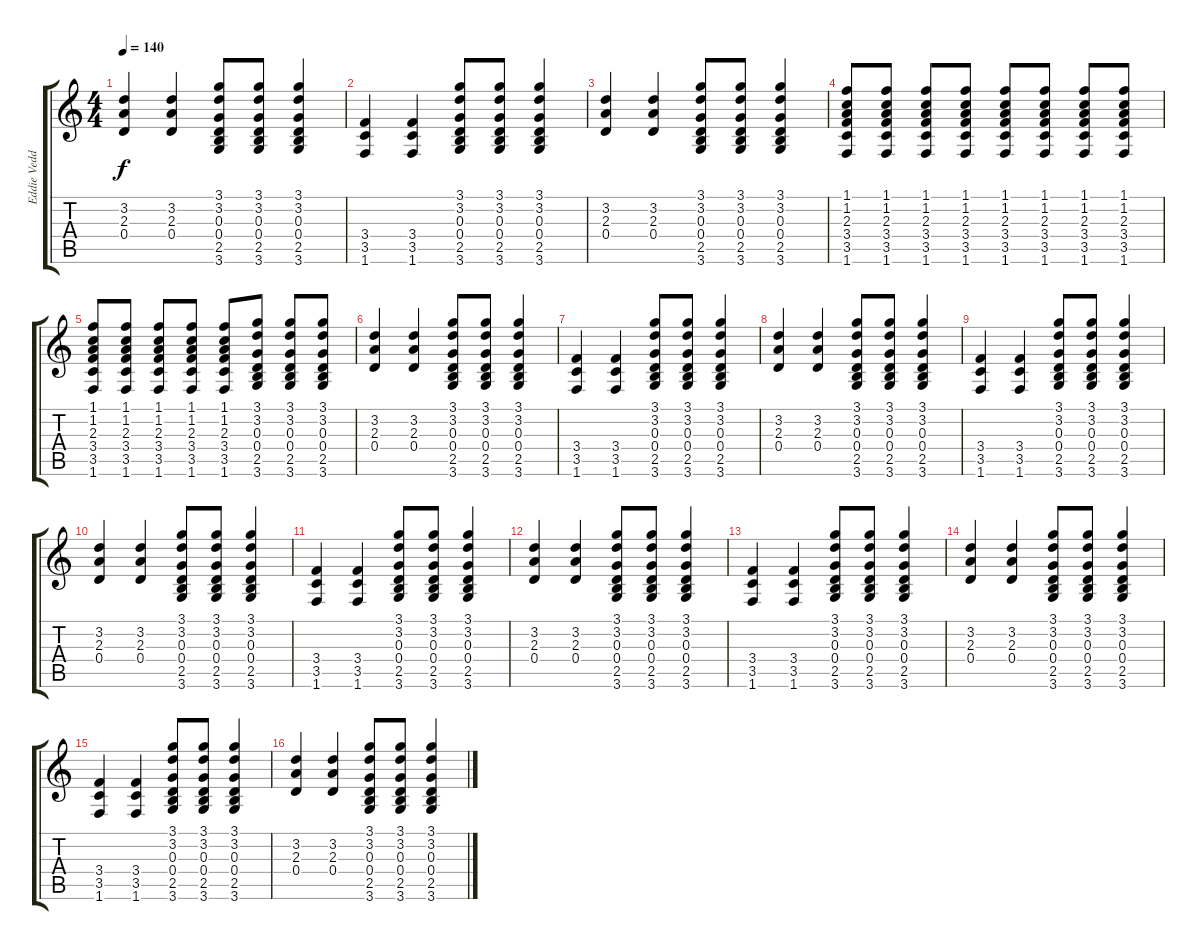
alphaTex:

\track ("Eddie Vedder" "Eddie Vedd") {instrument distortionguitar}
\staff {score tabs}
\tuning (E4 B3 G3 D3 A2 E2) {hide}
\ts (4 4)
\tempo 140
\clef g2
\ks c
(3.2 2.3 0.4).4{dy f} (3.2 2.3 0.4).4 (3.1 3.2 0.3 0.4 2.5 3.6).8 (3.1 3.2 0.3 0.4 2.5 3.6).8 (3.1 3.2 0.3 0.4 2.5 3.6).4 |
(3.4 3.5 1.6).4 (3.4 3.5 1.6).4 (3.1 3.2 0.3 0.4 2.5 3.6).8 (3.1 3.2 0.3 0.4 2.5 3.6).8 (3.1 3.2 0.3 0.4 2.5 3.6).4 |
(3.2 2.3 0.4).4 (3.2 2.3 0.4).4 (3.1 3.2 0.3 0.4 2.5 3.6).8 (3.1 3.2 0.3 0.4 2.5 3.6).8 (3.1 3.2 0.3 0.4 2.5 3.6).4 |
(1.1 1.2 2.3 3.4 3.5 1.6).8 (1.1 1.2 2.3 3.4 3.5 1.6).8 (1.1 1.2 2.3 3.4 3.5 1.6).8 (1.1 1.2 2.3 3.4 3.5 1.6).8 (1.1 1.2 2.3 3.4 3.5 1.6).8 (1.1 1.2 2.3 3.4 3.5 1.6).8 (1.1 1.2 2.3 3.4 3.5 1.6).8 (1.1 1.2 2.3 3.4 3.5 1.6).8 |
(1.1 1.2 2.3 3.4 3.5 1.6).8 (1.1 1.2 2.3 3.4 3.5 1.6).8 (1.1 1.2 2.3 3.4 3.5 1.6).8 (1.1 1.2 2.3 3.4 3.5 1.6).8 (1.1 1.2 2.3 3.4 3.5 1.6).8 (3.1 3.2 0.3 0.4 2.5 3.6).8 (3.1 3.2 0.3 0.4 2.5 3.6).8 (3.1 3.2 0.3 0.4 2.5 3.6).8 |
(3.2 2.3 0.4).4 (3.2 2.3 0.4).4 (3.1 3.2 0.3 0.4 2.5 3.6).8 (3.1 3.2 0.3 0.4 2.5 3.6).8 (3.1 3.2 0.3 0.4 2.5 3.6).4 |
(3.4 3.5 1.6).4 (3.4 3.5 1.6).4 (3.1 3.2 0.3 0.4 2.5 3.6).8 (3.1 3.2 0.3 0.4 2.5 3.6).8 (3.1 3.2 0.3 0.4 2.5 3.6).4 |
(3.2 2.3 0.4).4 (3.2 2.3 0.4).4 (3.1 3.2 0.3 0.4 2.5 3.6).8 (3.1 3.2 0.3 0.4 2.5 3.6).8 (3.1 3.2 0.3 0.4 2.5 3.6).4 |
(3.4 3.5 1.6).4 (3.4 3.5 1.6).4 (3.1 3.2 0.3 0.4 2.5 3.6).8 (3.1 3.2 0.3 0.4 2.5 3.6).8 (3.1 3.2 0.3 0.4 2.5 3.6).4 |
(3.2 2.3 0.4).4 (3.2 2.3 0.4).4 (3.1 3.2 0.3 0.4 2.5 3.6).8 (3.1 3.2 0.3 0.4 2.5 3.6).8 (3.1 3.2 0.3 0.4 2.5 3.6).4 |
(3.4 3.5 1.6).4 (3.4 3.5 1.6).4 (3.1 3.2 0.3 0.4 2.5 3.6).8 (3.1 3.2 0.3 0.4 2.5 3.6).8 (3.1 3.2 0.3 0.4 2.5 3.6).4 |
(3.2 2.3 0.4).4 (3.2 2.3 0.4).4 (3.1 3.2 0.3 0.4 2.5 3.6).8 (3.1 3.2 0.3 0.4 2.5 3.6).8 (3.1 3.2 0.3 0.4 2.5 3.6).4 |
(3.4 3.5 1.6).4 (3.4 3.5 1.6).4 (3.1 3.2 0.3 0.4 2.5 3.6).8 (3.1 3.2 0.3 0.4 2.5 3.6).8 (3.1 3.2 0.3 0.4 2.5 3.6).4 |
(3.2 2.3 0.4).4 (3.2 2.3 0.4).4 (3.1 3.2 0.3 0.4 2.5 3.6).8 (3.1 3.2 0.3 0.4 2.5 3.6).8 (3.1 3.2 0.3 0.4 2.5 3.6).4 |
(3.4 3.5 1.6).4 (3.4 3.5 1.6).4 (3.1 3.2 0.3 0.4 2.5 3.6).8 (3.1 3.2 0.3 0.4 2.5 3.6).8 (3.1 3.2 0.3 0.4 2.5 3.6).4 |
(3.2 2.3 0.4).4 (3.2 2.3 0.4).4 (3.1 3.2 0.3 0.4 2.5 3.6).8 (3.1 3.2 0.3 0.4 2.5 3.6).8 (3.1 3.2 0.3 0.4 2.5 3.6).4
